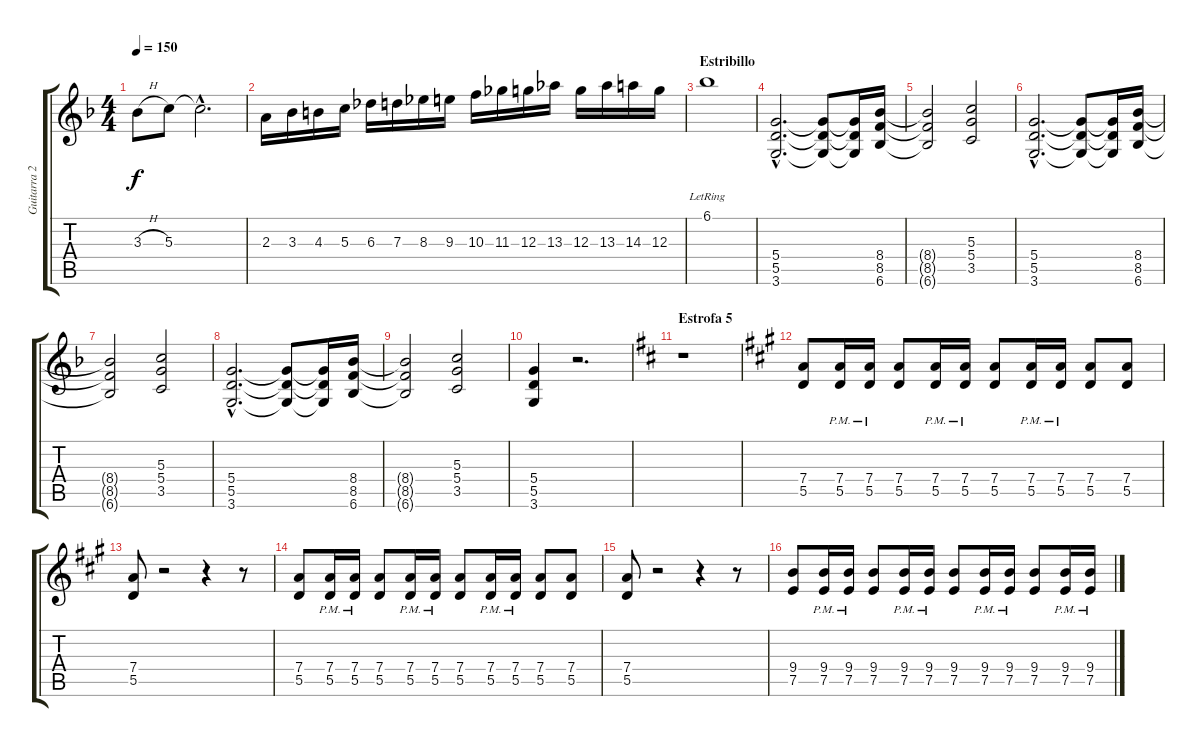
\track ("Guitarra 2" "Guitarra 2") {instrument overdrivenguitar}
\staff {score tabs}
\tuning (E4 B3 G3 D3 A2 E2) {hide}
\ts (4 4)
\tempo 150
\clef g2
\ks dminor
3.3{h}.8{dy f} 5.3.8 5.3{hac t}.2{d} |
2.3.16 3.3.16 4.3.16 5.3.16 6.3.16 7.3.16 8.3.16 9.3.16 10.3.16 11.3.16 12.3.16 13.3.16 12.3.16 13.3.16 14.3.16 12.3.16 |
\section ("" "Estribillo")
6.1{lr}.1 |
(5.4{hac} 5.5{hac} 3.6{hac}).2{d volume 10} (5.4{t} 5.5{t} 3.6{t}).8 (5.4{t} 5.5{t} 3.6{t}).16 (8.4 8.5 6.6).16 |
(8.4{t} 8.5{t} 6.6{t}).2 (5.3 5.4 3.5).2 |
(5.4{hac} 5.5{hac} 3.6{hac}).2{d volume 10} (5.4{t} 5.5{t} 3.6{t}).8 (5.4{t} 5.5{t} 3.6{t}).16 (8.4 8.5 6.6).16 |
(8.4{t} 8.5{t} 6.6{t}).2 (5.3 5.4 3.5).2 |
(5.4{hac} 5.5{hac} 3.6{hac}).2{d volume 10} (5.4{t} 5.5{t} 3.6{t}).8 (5.4{t} 5.5{t} 3.6{t}).16 (8.4 8.5 6.6).16 |
(8.4{t} 8.5{t} 6.6{t}).2 (5.3 5.4 3.5).2 |
(5.4 5.5 3.6).4{volume 10} r.2{d} |
\section ("" "Estrofa 5")
\ks d
r.1 |
\ks a
(7.4 5.5).8 (7.4{pm} 5.5{pm}).16 (7.4{pm} 5.5{pm}).16 (7.4 5.5).8 (7.4{pm} 5.5{pm}).16 (7.4{pm} 5.5{pm}).16 (7.4 5.5).8 (7.4{pm} 5.5{pm}).16 (7.4{pm} 5.5{pm}).16 (7.4 5.5).8 (7.4 5.5).8 |
(7.4 5.5).8 r.2 r.4 r.8 |
(7.4 5.5).8 (7.4{pm} 5.5{pm}).16 (7.4{pm} 5.5{pm}).16 (7.4 5.5).8 (7.4{pm} 5.5{pm}).16 (7.4{pm} 5.5{pm}).16 (7.4 5.5).8 (7.4{pm} 5.5{pm}).16 (7.4{pm} 5.5{pm}).16 (7.4 5.5).8 (7.4 5.5).8 |
(7.4 5.5).8 r.2 r.4 r.8 |
(9.4 7.5).8 (9.4{pm} 7.5{pm}).16 (9.4{pm} 7.5{pm}).16 (9.4 7.5).8 (9.4{pm} 7.5{pm}).16 (9.4{pm} 7.5{pm}).16 (9.4 7.5).8 (9.4{pm} 7.5{pm}).16 (9.4{pm} 7.5{pm}).16 (9.4 7.5).8 (9.4{pm} 7.5{pm}).16 (9.4{pm} 7.5{pm}).16
